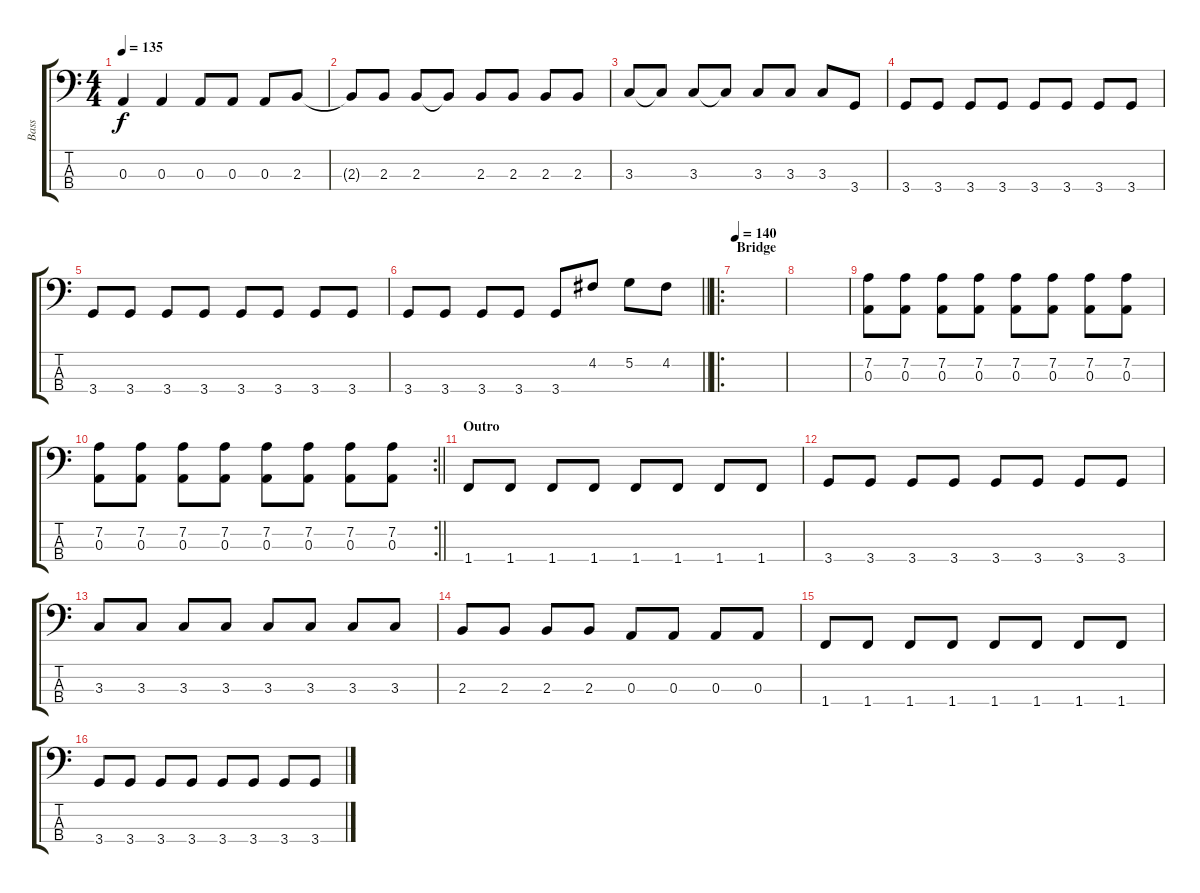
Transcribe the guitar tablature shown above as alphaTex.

\track ("Bass" "Bass") {instrument electricbasspick}
\staff {score tabs}
\tuning (G2 D2 A1 E1) {hide}
\ts (4 4)
\tempo 135
\clef f4
\ks c
0.3.4{dy f} 0.3.4 0.3.8 0.3.8 0.3.8 2.3.8 |
2.3{t}.8 2.3.8 2.3.8 2.3{t}.8 2.3.8 2.3.8 2.3.8 2.3.8 |
3.3.8 3.3{t}.8 3.3.8 3.3{t}.8 3.3.8 3.3.8 3.3.8 3.4.8 |
3.4.8 3.4.8 3.4.8 3.4.8 3.4.8 3.4.8 3.4.8 3.4.8 |
3.4.8 3.4.8 3.4.8 3.4.8 3.4.8 3.4.8 3.4.8 3.4.8 |
\barLineRight lightlight
3.4.8 3.4.8 3.4.8 3.4.8 3.4.8 4.2.8 5.2.8 4.2.8 |
\ro
\section ("" "Bridge")
\tempo 140
|
|
(7.2 0.3).8 (7.2 0.3).8 (7.2 0.3).8 (7.2 0.3).8 (7.2 0.3).8 (7.2 0.3).8 (7.2 0.3).8 (7.2 0.3).8 |
\rc 2
\barLineRight lightlight
(7.2 0.3).8 (7.2 0.3).8 (7.2 0.3).8 (7.2 0.3).8 (7.2 0.3).8 (7.2 0.3).8 (7.2 0.3).8 (7.2 0.3).8 |
\section ("" "Outro")
1.4.8 1.4.8 1.4.8 1.4.8 1.4.8 1.4.8 1.4.8 1.4.8 |
3.4.8 3.4.8 3.4.8 3.4.8 3.4.8 3.4.8 3.4.8 3.4.8 |
3.3.8 3.3.8 3.3.8 3.3.8 3.3.8 3.3.8 3.3.8 3.3.8 |
2.3.8 2.3.8 2.3.8 2.3.8 0.3.8 0.3.8 0.3.8 0.3.8 |
1.4.8 1.4.8 1.4.8 1.4.8 1.4.8 1.4.8 1.4.8 1.4.8 |
3.4.8 3.4.8 3.4.8 3.4.8 3.4.8 3.4.8 3.4.8 3.4.8
